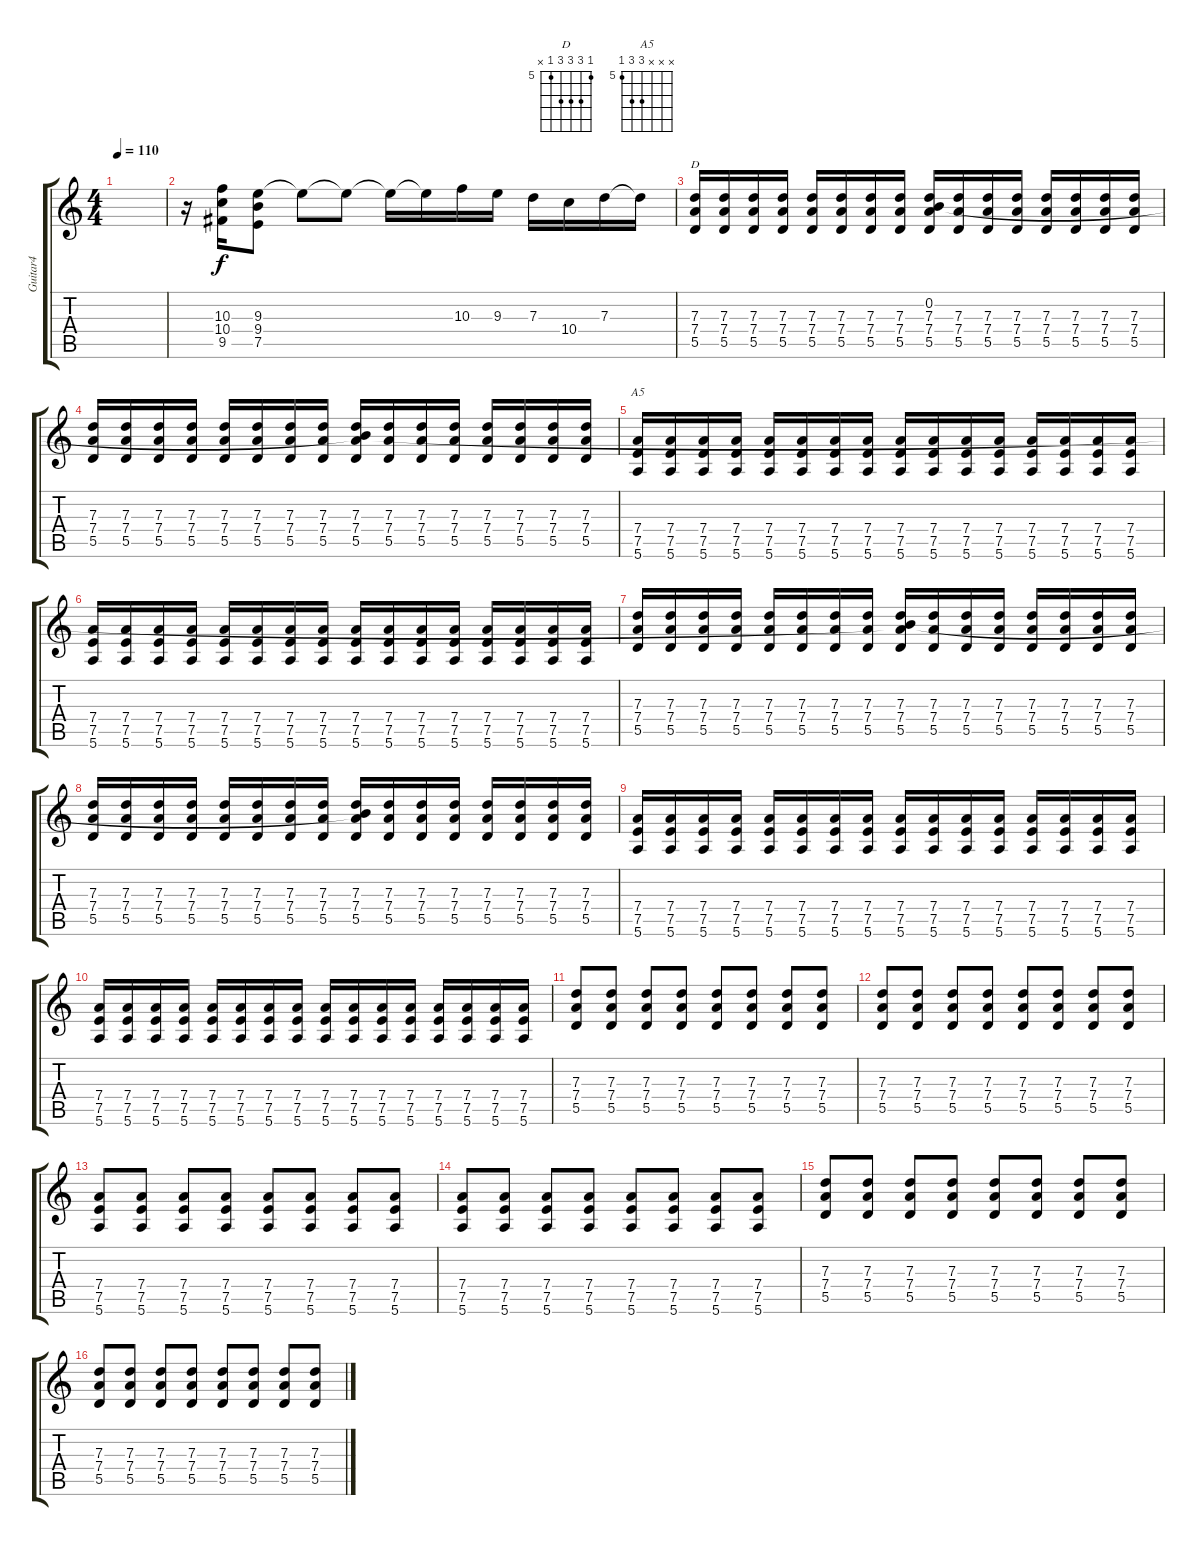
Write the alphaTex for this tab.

\track ("Guitar4" "Guitar4") {instrument distortionguitar}
\staff {score tabs}
\tuning (E4 B3 G3 D3 A2 E2) {hide}
\chord ("D" 5 7 7 7 5 x) {firstfret 5}
\chord ("A5" x x x 7 7 5) {firstfret 5}
\ts (4 4)
\tempo 110
\clef g2
\ks c
|
r.16 (10.3 10.4 9.5).16 (9.3 9.4 7.5).8 9.3{t}.8 9.3{t}.8 9.3{t}.16 9.3{t}.16 10.3.16 9.3.16 7.3.16 10.4.16 7.3.16 7.3{t}.16 |
(7.3 7.4 5.5).16{ch "D"} (7.3 7.4 5.5).16 (7.3 7.4 5.5).16 (7.3 7.4 5.5).16 (7.3 7.4 5.5).16 (7.3 7.4 5.5).16 (7.3 7.4 5.5).16 (7.3 7.4 5.5).16 (0.2 7.3 7.4 5.5).16 (7.3 7.4 5.5).16 (7.3 7.4 5.5).16 (7.3 7.4 5.5).16 (7.3 7.4 5.5).16 (7.3 7.4 5.5).16 (7.3 7.4 5.5).16 (7.3 7.4 5.5).16 |
(7.3 7.4 5.5).16 (7.3 7.4 5.5).16 (7.3 7.4 5.5).16 (7.3 7.4 5.5).16 (7.3 7.4 5.5).16 (7.3 7.4 5.5).16 (7.3 7.4 5.5).16 (7.3 7.4 5.5).16 (0.2{t} 7.3 7.4 5.5).16 (7.3 7.4 5.5).16 (7.3 7.4 5.5).16 (7.3 7.4 5.5).16 (7.3 7.4 5.5).16 (7.3 7.4 5.5).16 (7.3 7.4 5.5).16 (7.3 7.4 5.5).16 |
(7.4 7.5 5.6).16{ch "A5"} (7.4 7.5 5.6).16 (7.4 7.5 5.6).16 (7.4 7.5 5.6).16 (7.4 7.5 5.6).16 (7.4 7.5 5.6).16 (7.4 7.5 5.6).16 (7.4 7.5 5.6).16 (7.4 7.5 5.6).16 (7.4 7.5 5.6).16 (7.4 7.5 5.6).16 (7.4 7.5 5.6).16 (7.4 7.5 5.6).16 (7.4 7.5 5.6).16 (7.4 7.5 5.6).16 (7.4 7.5 5.6).16 |
(7.4 7.5 5.6).16 (7.4 7.5 5.6).16 (7.4 7.5 5.6).16 (7.4 7.5 5.6).16 (7.4 7.5 5.6).16 (7.4 7.5 5.6).16 (7.4 7.5 5.6).16 (7.4 7.5 5.6).16 (7.4 7.5 5.6).16 (7.4 7.5 5.6).16 (7.4 7.5 5.6).16 (7.4 7.5 5.6).16 (7.4 7.5 5.6).16 (7.4 7.5 5.6).16 (7.4 7.5 5.6).16 (7.4 7.5 5.6).16 |
(7.3 7.4 5.5).16 (7.3 7.4 5.5).16 (7.3 7.4 5.5).16 (7.3 7.4 5.5).16 (7.3 7.4 5.5).16 (7.3 7.4 5.5).16 (7.3 7.4 5.5).16 (7.3 7.4 5.5).16 (0.2{t} 7.3 7.4 5.5).16 (7.3 7.4 5.5).16 (7.3 7.4 5.5).16 (7.3 7.4 5.5).16 (7.3 7.4 5.5).16 (7.3 7.4 5.5).16 (7.3 7.4 5.5).16 (7.3 7.4 5.5).16 |
(7.3 7.4 5.5).16 (7.3 7.4 5.5).16 (7.3 7.4 5.5).16 (7.3 7.4 5.5).16 (7.3 7.4 5.5).16 (7.3 7.4 5.5).16 (7.3 7.4 5.5).16 (7.3 7.4 5.5).16 (0.2{t} 7.3 7.4 5.5).16 (7.3 7.4 5.5).16 (7.3 7.4 5.5).16 (7.3 7.4 5.5).16 (7.3 7.4 5.5).16 (7.3 7.4 5.5).16 (7.3 7.4 5.5).16 (7.3 7.4 5.5).16 |
(7.4 7.5 5.6).16 (7.4 7.5 5.6).16 (7.4 7.5 5.6).16 (7.4 7.5 5.6).16 (7.4 7.5 5.6).16 (7.4 7.5 5.6).16 (7.4 7.5 5.6).16 (7.4 7.5 5.6).16 (7.4 7.5 5.6).16 (7.4 7.5 5.6).16 (7.4 7.5 5.6).16 (7.4 7.5 5.6).16 (7.4 7.5 5.6).16 (7.4 7.5 5.6).16 (7.4 7.5 5.6).16 (7.4 7.5 5.6).16 |
(7.4 7.5 5.6).16 (7.4 7.5 5.6).16 (7.4 7.5 5.6).16 (7.4 7.5 5.6).16 (7.4 7.5 5.6).16 (7.4 7.5 5.6).16 (7.4 7.5 5.6).16 (7.4 7.5 5.6).16 (7.4 7.5 5.6).16 (7.4 7.5 5.6).16 (7.4 7.5 5.6).16 (7.4 7.5 5.6).16 (7.4 7.5 5.6).16 (7.4 7.5 5.6).16 (7.4 7.5 5.6).16 (7.4 7.5 5.6).16 |
(7.3 7.4 5.5).8 (7.3 7.4 5.5).8 (7.3 7.4 5.5).8 (7.3 7.4 5.5).8 (7.3 7.4 5.5).8 (7.3 7.4 5.5).8 (7.3 7.4 5.5).8 (7.3 7.4 5.5).8 |
(7.3 7.4 5.5).8 (7.3 7.4 5.5).8 (7.3 7.4 5.5).8 (7.3 7.4 5.5).8 (7.3 7.4 5.5).8 (7.3 7.4 5.5).8 (7.3 7.4 5.5).8 (7.3 7.4 5.5).8 |
(7.4 7.5 5.6).8 (7.4 7.5 5.6).8 (7.4 7.5 5.6).8 (7.4 7.5 5.6).8 (7.4 7.5 5.6).8 (7.4 7.5 5.6).8 (7.4 7.5 5.6).8 (7.4 7.5 5.6).8 |
(7.4 7.5 5.6).8 (7.4 7.5 5.6).8 (7.4 7.5 5.6).8 (7.4 7.5 5.6).8 (7.4 7.5 5.6).8 (7.4 7.5 5.6).8 (7.4 7.5 5.6).8 (7.4 7.5 5.6).8 |
(7.3 7.4 5.5).8 (7.3 7.4 5.5).8 (7.3 7.4 5.5).8 (7.3 7.4 5.5).8 (7.3 7.4 5.5).8 (7.3 7.4 5.5).8 (7.3 7.4 5.5).8 (7.3 7.4 5.5).8 |
(7.3 7.4 5.5).8 (7.3 7.4 5.5).8 (7.3 7.4 5.5).8 (7.3 7.4 5.5).8 (7.3 7.4 5.5).8 (7.3 7.4 5.5).8 (7.3 7.4 5.5).8 (7.3 7.4 5.5).8
